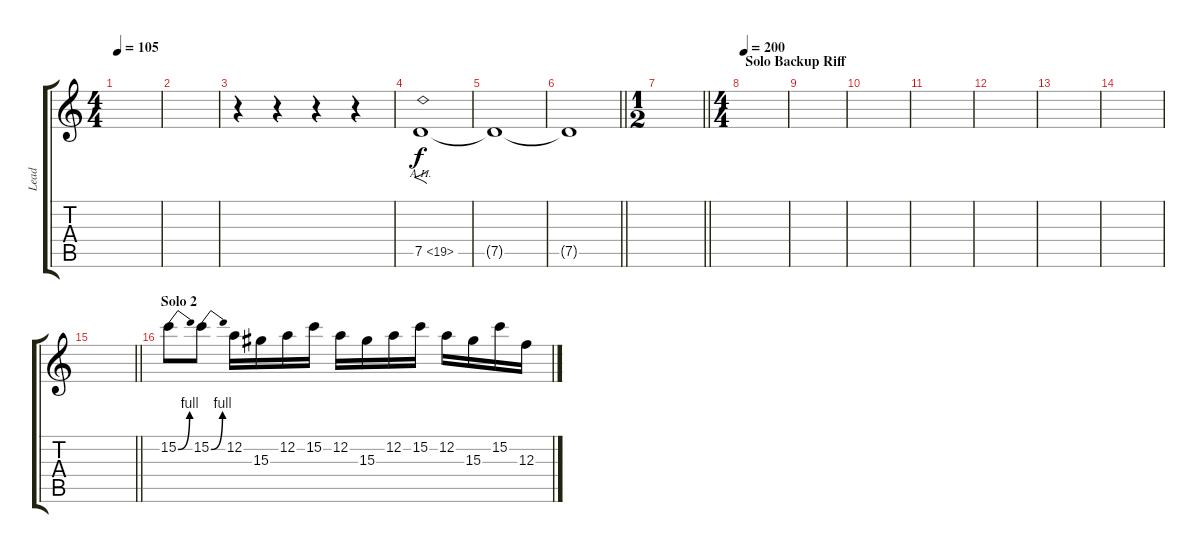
\track ("Lead" "Lead") {instrument distortionguitar}
\staff {score tabs}
\tuning (D4 A3 F3 C3 G2 D2) {hide}
\ts (4 4)
\tempo 105
\clef g2
\ks c
|
|
r.4 r.4 r.4 r.4 |
7.5{ah 12}.1{f volume 16} |
7.5{t}.1 |
\barLineRight lightlight
7.5{t}.1{volume 0} |
\ts (1 2)
\barLineRight lightlight
|
\ts (4 4)
\section ("" "Solo Backup Riff")
\tempo 200
|
|
|
|
|
|
|
\barLineRight lightlight
|
\section ("" "Solo 2")
15.2{be (bend 0 0 60 4)}.8 15.2{be (bend 0 0 60 4)}.8 12.2.16 15.3.16 12.2.16 15.2.16 12.2.16 15.3.16 12.2.16 15.2.16 12.2.16 15.3.16 15.2.16 12.3.16
